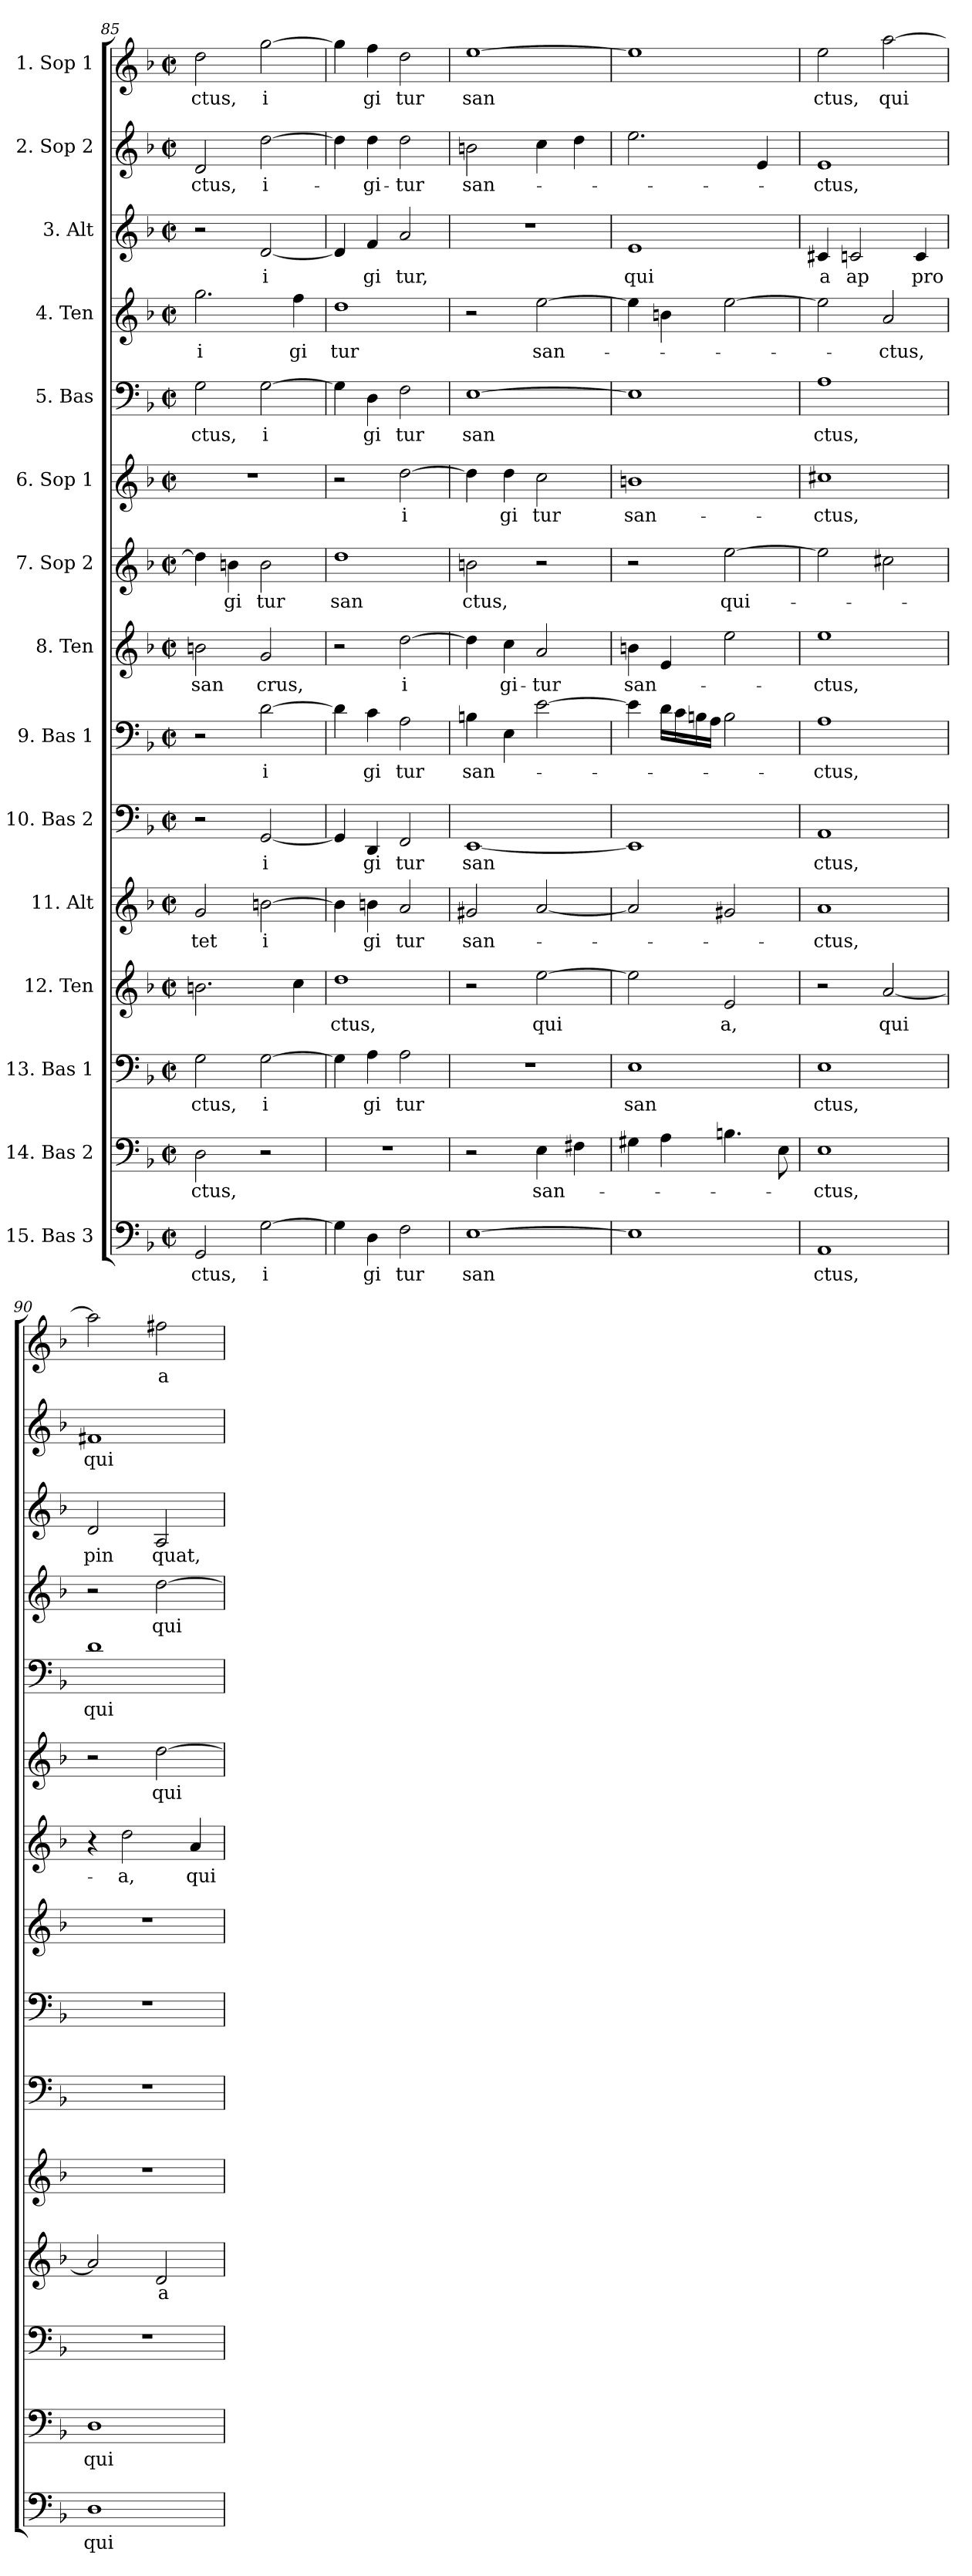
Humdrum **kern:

**kern	**text	**kern	**text	**kern	**text	**kern	**text	**kern	**text	**kern	**text	**kern	**text	**kern	**text	**kern	**text	**kern	**text	**kern	**text	**kern	**text	**kern	**text	**kern	**text	**kern	**text
*part15	*part15	*part14	*part14	*part13	*part13	*part12	*part12	*part11	*part11	*part10	*part10	*part9	*part9	*part8	*part8	*part7	*part7	*part6	*part6	*part5	*part5	*part4	*part4	*part3	*part3	*part2	*part2	*part1	*part1
*staff15	*staff15	*staff14	*staff14	*staff13	*staff13	*staff12	*staff12	*staff11	*staff11	*staff10	*staff10	*staff9	*staff9	*staff8	*staff8	*staff7	*staff7	*staff6	*staff6	*staff5	*staff5	*staff4	*staff4	*staff3	*staff3	*staff2	*staff2	*staff1	*staff1
*I"15. Bas 3	*	*I"14. Bas 2	*	*I"13. Bas 1	*	*I"12. Ten	*	*I"11. Alt	*	*I"10. Bas 2	*	*I"9. Bas 1	*	*I"8. Ten	*	*I"7. Sop 2	*	*I"6. Sop 1	*	*I"5. Bas	*	*I"4. Ten	*	*I"3. Alt	*	*I"2. Sop 2	*	*I"1. Sop 1	*
*clefF4	*	*clefF4	*	*clefF4	*	*clefG2	*	*clefG2	*	*clefF4	*	*clefF4	*	*clefG2	*	*clefG2	*	*clefG2	*	*clefF4	*	*clefG2	*	*clefG2	*	*clefG2	*	*clefG2	*
*k[b-]	*	*k[b-]	*	*k[b-]	*	*k[b-]	*	*k[b-]	*	*k[b-]	*	*k[b-]	*	*k[b-]	*	*k[b-]	*	*k[b-]	*	*k[b-]	*	*k[b-]	*	*k[b-]	*	*k[b-]	*	*k[b-]	*
*F:	*	*F:	*	*F:	*	*F:	*	*F:	*	*F:	*	*F:	*	*F:	*	*F:	*	*F:	*	*F:	*	*F:	*	*F:	*	*F:	*	*F:	*
*M2/2	*	*M2/2	*	*M2/2	*	*M2/2	*	*M2/2	*	*M2/2	*	*M2/2	*	*M2/2	*	*M2/2	*	*M2/2	*	*M2/2	*	*M2/2	*	*M2/2	*	*M2/2	*	*M2/2	*
*met(c|)	*	*met(c|)	*	*met(c|)	*	*met(c|)	*	*met(c|)	*	*met(c|)	*	*met(c|)	*	*met(c|)	*	*met(c|)	*	*met(c|)	*	*met(c|)	*	*met(c|)	*	*met(c|)	*	*met(c|)	*	*met(c|)	*
=85	=85	=85	=85	=85	=85	=85	=85	=85	=85	=85	=85	=85	=85	=85	=85	=85	=85	=85	=85	=85	=85	=85	=85	=85	=85	=85	=85	=85	=85
!	!LO:LY:b:cj	!	!LO:LY:b:cj	!	!LO:LY:b:cj	!	!	!	!LO:LY:b:cj	!	!	!	!	!	!LO:LY:b:cj	!	!	!	!	!	!LO:LY:b:cj	!	!LO:LY:b:cj	!	!	!	!LO:LY:b:cj	!	!LO:LY:b:cj
2GG/	ctus,	2D\	-ctus,	2G\	-ctus,	2.bn\	.	2g/	-tet	2r	.	2r	.	2bn\	san	4dd\]	.	1r	.	2G\	-ctus,	2.gg\	i	2r	.	2d/	-ctus,	2dd\	ctus,
!	!	!	!	!	!	!	!	!	!	!	!	!	!	!	!	!	!LO:LY:b:cj	!	!	!	!	!	!	!	!	!	!	!	!
.	.	.	.	.	.	.	.	.	.	.	.	.	.	.	.	4bn\	gi	.	.	.	.	.	.	.	.	.	.	.	.
!	!LO:LY:b:rj	!	!	!	!LO:LY:b:rj	!	!	!	!LO:LY:b:rj	!	!LO:LY:b:rj	!	!LO:LY:b:rj	!	!LO:LY:b:cj	!	!LO:LY:b:cj	!	!	!	!LO:LY:b:rj	!	!	!	!LO:LY:b:rj	!	!LO:LY:b:rj	!	!LO:LY:b:rj
[>2G\	i	2r	.	[>2G\	i	.	.	[>2bn\	i	[<2GG/	i	[>2d\	i	2g/	crus,	2b\	tur	.	.	[>2G\	i	.	.	[<2d/	i	[>2dd\	i-	[>2gg\	i
!	!	!	!	!	!	!	!	!	!	!	!	!	!	!	!	!	!	!	!	!	!	!	!LO:LY:b:cj	!	!	!	!	!	!
.	.	.	.	.	.	4cc\	.	.	.	.	.	.	.	.	.	.	.	.	.	.	.	4ff\	gi	.	.	.	.	.	.
=86	=86	=86	=86	=86	=86	=86	=86	=86	=86	=86	=86	=86	=86	=86	=86	=86	=86	=86	=86	=86	=86	=86	=86	=86	=86	=86	=86	=86	=86
!	!	!	!	!	!	!	!LO:LY:b:cj	!	!	!	!	!	!	!	!	!	!LO:LY:b:cj	!	!	!	!	!	!LO:LY:b:cj	!	!	!	!	!	!
4G\]	.	1r	.	4G\]	.	1dd	-ctus,	4b\]	.	4GG/]	.	4d\]	.	2r	.	1dd	san	2r	.	4G\]	.	1dd	tur	4d/]	.	4dd\]	.	4gg\]	.
!	!LO:LY:b:cj	!	!	!	!LO:LY:b:cj	!	!	!	!LO:LY:b:cj	!	!LO:LY:b:cj	!	!LO:LY:b:cj	!	!	!	!	!	!	!	!LO:LY:b:cj	!	!	!	!LO:LY:b:cj	!	!LO:LY:b:cj	!	!LO:LY:b:cj
4D\	gi	.	.	4A\	gi	.	.	4bn\	gi	4DD/	gi	4c\	gi	.	.	.	.	.	.	4D\	gi	.	.	4f/	gi	4dd\	-gi-	4ff\	gi
!	!LO:LY:b:cj	!	!	!	!LO:LY:b:cj	!	!	!	!LO:LY:b:cj	!	!LO:LY:b:cj	!	!LO:LY:b:cj	!	!LO:LY:b:rj	!	!	!	!LO:LY:b:rj	!	!LO:LY:b:cj	!	!	!	!LO:LY:b:cj	!	!LO:LY:b:cj	!	!LO:LY:b:cj
2F\	tur	.	.	2A\	tur	.	.	2a/	tur	2FF/	tur	2A\	tur	[>2dd\	i	.	.	[>2dd\	i	2F\	tur	.	.	2a/	tur,	2dd\	-tur	2dd\	tur
!!LO:PB:g=z
=87	=87	=87	=87	=87	=87	=87	=87	=87	=87	=87	=87	=87	=87	=87	=87	=87	=87	=87	=87	=87	=87	=87	=87	=87	=87	=87	=87	=87	=87
!	!LO:LY:b	!	!	!	!	!	!	!	!LO:LY:b:cj	!	!LO:LY:b	!	!LO:LY:b:cj	!	!	!	!LO:LY:b:cj	!	!	!	!LO:LY:b	!	!	!	!	!	!LO:LY:b:cj	!	!LO:LY:b
*	*	*	*	*	*	*	*	*	*	*	*	*	*	*^	*	*^	*	*	*	*	*	*	*	*	*	*	*	*	*
[>1E	san	2r	.	1r	.	2r	.	2g#X/	san-	[<1EE	san	4Bn\	san-	4dd\]	64ryy	.	2bn\	64ryy	ctus,	4dd\]	.	[>1E	san	2r	.	1r	.	2bn\	san-	[>1ee	san
.	.	.	.	.	.	.	.	.	.	.	.	.	.	.	2ryy	.	.	2ryy	.	.	.	.	.	.	.	.	.	.	.	.	.
!	!	!	!	!	!	!	!	!	!	!	!	!	!	!	!	!LO:LY:b:cj	!	!	!	!	!LO:LY:b:cj	!	!	!	!	!	!	!	!	!	!
.	.	.	.	.	.	.	.	.	.	.	.	4E\	.	4cc\	.	gi-	.	.	.	4dd\	gi	.	.	.	.	.	.	.	.	.	.
!	!	!	!LO:LY:b:cj	!	!	!	!LO:LY:b	!	!	!	!	!	!	!	!	!LO:LY:b:cj	!	!	!	!	!LO:LY:b:cj	!	!	!	!LO:LY:b	!	!	!	!	!	!
.	.	4E\	san-	.	.	[>2ee\	qui	[<2a/	.	.	.	[>2e\	.	2a/	.	-tur	2r	.	.	2cc\	tur	.	.	[>2ee\	san-	.	.	4cc\	.	.	.
.	.	.	.	.	.	.	.	.	.	.	.	.	.	.	4ryy	.	.	4ryy	.	.	.	.	.	.	.	.	.	.	.	.	.
.	.	4F#X\	.	.	.	.	.	.	.	.	.	.	.	.	.	.	.	.	.	.	.	.	.	.	.	.	.	4dd\	.	.	.
.	.	.	.	.	.	.	.	.	.	.	.	.	.	.	8...ryy	.	.	8...ryy	.	.	.	.	.	.	.	.	.	.	.	.	.
=88	=88	=88	=88	=88	=88	=88	=88	=88	=88	=88	=88	=88	=88	=88	=88	=88	=88	=88	=88	=88	=88	=88	=88	=88	=88	=88	=88	=88	=88	=88	=88
!	!	!	!	!	!LO:LY:b:cj	!	!	!	!	!	!	!	!	!	!	!LO:LY:b:cj	!	!	!	!	!LO:LY:b:cj	!	!	!	!	!	!LO:LY:b:cj	!	!	!	!
*	*	*	*	*	*	*	*	*	*	*	*	*	*	*v	*v	*	*	*	*	*	*	*	*	*	*	*	*	*	*	*	*
*	*	*	*	*	*	*	*	*	*	*	*	*	*	*	*	*v	*v	*	*	*	*	*	*	*	*	*	*	*	*	*
1E]	.	4G#X\	.	1E	san	2ee\]	.	2a/]	.	1EE]	.	4e\]	.	4bn\	san-	2r	.	1bn	san-	1E]	.	4ee\]	.	1e	qui	2.ee\	.	1ee]	.
.	.	4A\	.	.	.	.	.	.	.	.	.	16d\L	.	4e/	.	.	.	.	.	.	.	4bn\	.	.	.	.	.	.	.
.	.	.	.	.	.	.	.	.	.	.	.	16c\	.	.	.	.	.	.	.	.	.	.	.	.	.	.	.	.	.
.	.	.	.	.	.	.	.	.	.	.	.	16Bn\	.	.	.	.	.	.	.	.	.	.	.	.	.	.	.	.	.
.	.	.	.	.	.	.	.	.	.	.	.	16A\J	.	.	.	.	.	.	.	.	.	.	.	.	.	.	.	.	.
!	!	!	!	!	!	!	!LO:LY:b:cj	!	!	!	!	!	!	!	!	!	!LO:LY:b	!	!	!	!	!	!	!	!	!	!	!	!
.	.	4.Bn\	.	.	.	2e/	a,	2g#X/	.	.	.	2B\	.	2ee\	.	[>2ee\	qui-	.	.	.	.	[>2ee\	.	.	.	.	.	.	.
.	.	.	.	.	.	.	.	.	.	.	.	.	.	.	.	.	.	.	.	.	.	.	.	.	.	4e/	.	.	.
.	.	8E\	.	.	.	.	.	.	.	.	.	.	.	.	.	.	.	.	.	.	.	.	.	.	.	.	.	.	.
=89	=89	=89	=89	=89	=89	=89	=89	=89	=89	=89	=89	=89	=89	=89	=89	=89	=89	=89	=89	=89	=89	=89	=89	=89	=89	=89	=89	=89	=89
!	!LO:LY:b:cj	!	!LO:LY:b:cj	!	!LO:LY:b:cj	!	!	!	!LO:LY:b:cj	!	!LO:LY:b:cj	!	!LO:LY:b:cj	!	!LO:LY:b:cj	!	!	!	!LO:LY:b:cj	!	!LO:LY:b:cj	!	!	!	!LO:LY:b:cj	!	!LO:LY:b:cj	!	!LO:LY:b:cj
1AA	ctus,	1E	-ctus,	1E	ctus,	2r	.	1a	-ctus,	1AA	ctus,	1A	-ctus,	1ee	-ctus,	2ee\]	.	1cc#X	-ctus,	1A	ctus,	2ee\]	.	4c#X/	a	1e	-ctus,	2ee\	ctus,
!	!	!	!	!	!	!	!	!	!	!	!	!	!	!	!	!	!	!	!	!	!	!	!	!	!LO:LY:b:cj	!	!	!	!
.	.	.	.	.	.	.	.	.	.	.	.	.	.	.	.	.	.	.	.	.	.	.	.	2cn/	ap	.	.	.	.
!	!	!	!	!	!	!	!LO:LY:b	!	!	!	!	!	!	!	!	!	!	!	!	!	!	!	!LO:LY:b:cj	!	!	!	!	!	!LO:LY:b
.	.	.	.	.	.	[<2a/	qui	.	.	.	.	.	.	.	.	2cc#X\	.	.	.	.	.	2a/	-ctus,	.	.	.	.	[>2aa\	qui
!	!	!	!	!	!	!	!	!	!	!	!	!	!	!	!	!	!	!	!	!	!	!	!	!	!LO:LY:b:cj	!	!	!	!
.	.	.	.	.	.	.	.	.	.	.	.	.	.	.	.	.	.	.	.	.	.	.	.	4c/	pro	.	.	.	.
=90	=90	=90	=90	=90	=90	=90	=90	=90	=90	=90	=90	=90	=90	=90	=90	=90	=90	=90	=90	=90	=90	=90	=90	=90	=90	=90	=90	=90	=90
!	!LO:LY:b:cj	!	!LO:LY:b:cj	!	!	!	!	!	!	!	!	!	!	!	!	!	!	!	!	!	!LO:LY:b:cj	!	!	!	!LO:LY:b:cj	!	!LO:LY:b:cj	!	!
1D	qui	1D	qui-	1r	.	2a/]	.	1r	.	1r	.	1r	.	1r	.	4r	.	2r	.	1d	qui	2r	.	2d/	pin	1f#X	qui	2aa\]	.
!	!	!	!	!	!	!	!	!	!	!	!	!	!	!	!	!	!LO:LY:b:cj	!	!	!	!	!	!	!	!	!	!	!	!
.	.	.	.	.	.	.	.	.	.	.	.	.	.	.	.	2dd\	-a,	.	.	.	.	.	.	.	.	.	.	.	.
!	!	!	!	!	!	!	!LO:LY:b:cj	!	!	!	!	!	!	!	!	!	!	!	!LO:LY:b	!	!	!	!LO:LY:b	!	!LO:LY:b:cj	!	!	!	!LO:LY:b:cj
.	.	.	.	.	.	2d/	a	.	.	.	.	.	.	.	.	.	.	[>2dd\	qui-	.	.	[>2dd\	qui-	2A/	quat,	.	.	2ff#X\	a
!	!	!	!	!	!	!	!	!	!	!	!	!	!	!	!	!	!LO:LY:b:cj	!	!	!	!	!	!	!	!	!	!	!	!
.	.	.	.	.	.	.	.	.	.	.	.	.	.	.	.	4a/	qui-	.	.	.	.	.	.	.	.	.	.	.	.
=	=	=	=	=	=	=	=	=	=	=	=	=	=	=	=	=	=	=	=	=	=	=	=	=	=	=	=	=	=
*-	*-	*-	*-	*-	*-	*-	*-	*-	*-	*-	*-	*-	*-	*-	*-	*-	*-	*-	*-	*-	*-	*-	*-	*-	*-	*-	*-	*-	*-
